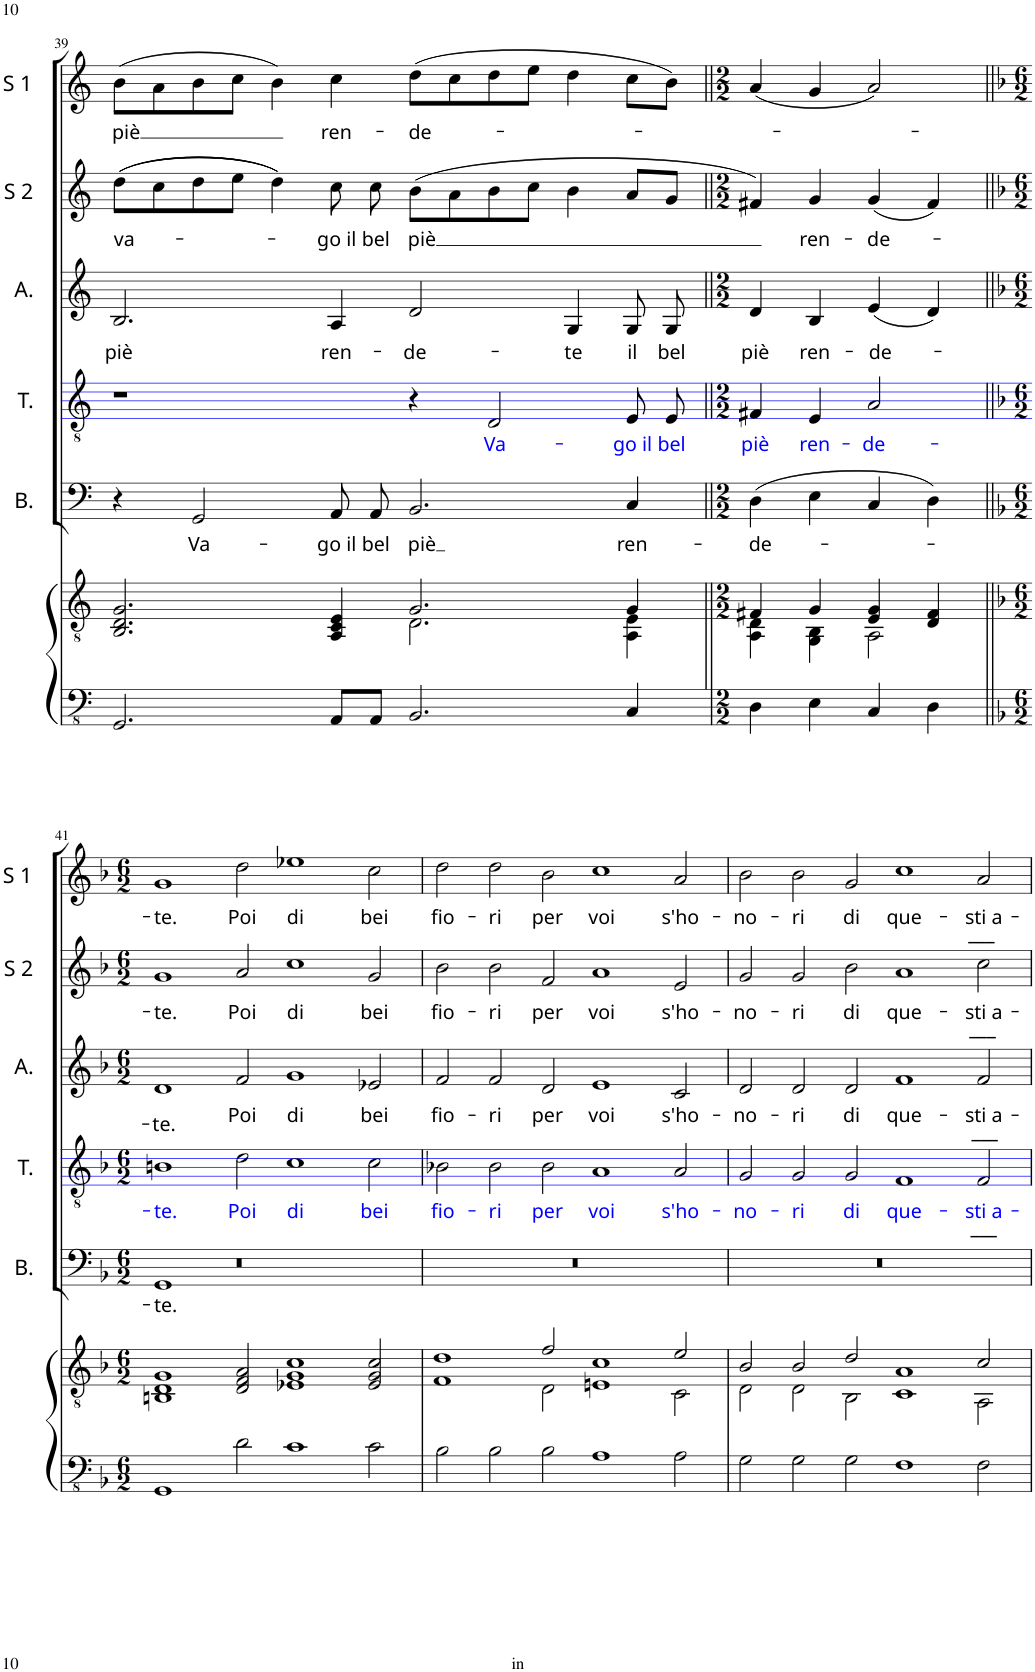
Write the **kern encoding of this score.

**kern	**kern	**kern	**text	**kern	**text	**kern	**text	**kern	**text	**kern	**text
*part6	*part6	*part5	*part5	*part4	*part4	*part3	*part3	*part2	*part2	*part1	*part1
*staff7	*staff6	*staff5	*staff5	*staff4	*staff4	*staff3	*staff3	*staff2	*staff2	*staff1	*staff1
*I"Piano	*	*I"B.	*	*I"T.	*	*I"A.	*	*I"S 2	*	*I"S 1	*
*I'Pno	*	*I'B.	*	*I'T.	*	*I'A.	*	*I'S 2	*	*I'S 1	*
!!LO:PB:g=z
*clefFv4	*clefGv2	*clefF4	*	*clefGv2	*	*clefG2	*	*clefG2	*	*clefG2	*
*k[]	*k[]	*k[]	*	*k[]	*	*k[]	*	*k[]	*	*k[]	*
*M4/2	*M4/2	*M4/2	*	*M4/2	*	*M4/2	*	*M4/2	*	*M4/2	*
=39	=39	=39	=39	=39	=39	=39	=39	=39	=39	=39	=39
*	*^	*	*	*	*	*	*	*	*	*	*
!	!	!	!	!	!	!	!	!LO:LY:b	!	!LO:LY:b	!	!LO:LY:b
2.GGG/	2.BB/ 2.D/ 2.G/	1ryy	4r	.	1r	.	2.B/	piè	((8dd\L	va-	(8b\L	-piè
.	.	.	.	.	.	.	.	.	8cc\	.	8a\	.
!	!	!	!	!LO:LY:b	!	!	!	!	!	!	!	!
.	.	.	2GG/	Va-	.	.	.	.	8dd\	.	8b\	.
.	.	.	.	.	.	.	.	.	8ee\J	.	8cc\J	.
.	.	.	.	.	.	.	.	.	4dd\))	.	4b\)	.
!	!	!	!	!LO:LY:b	!	!	!	!LO:LY:b	!	!LO:LY:b	!	!LO:LY:b
8AAA/L	4AA/ 4C/ 4E/	.	8AA/L	-go il	.	.	4A/	ren-	8cc\	-go il	4cc\	ren-
!	!	!	!	!LO:LY:b	!	!	!	!	!	!LO:LY:b	!	!
8AAA/J	.	.	8AA/J	bel	.	.	.	.	8cc\	bel	.	.
!	!	!	!	!LO:LY:b	!	!	!	!LO:LY:b	!	!LO:LY:b	!	!LO:LY:b
2.BBB/	2.G/	2.D\	2.BB/	piè	4r	.	2d/	-de-	(8b\L	-piè	(8dd\L	-de-
.	.	.	.	.	.	.	.	.	8a\	.	8cc\	.
!	!	!	!	!	!	!LO:LY:b:color=#0000FF	!	!	!	!	!	!
.	.	.	.	.	2D/	Va-	.	.	8b\	.	8dd\	.
.	.	.	.	.	.	.	.	.	8cc\J	.	8ee\J	.
!	!	!	!	!	!	!	!	!LO:LY:b	!	!	!	!
.	.	.	.	.	.	.	4G/	-te	4b\	.	4dd\	.
!	!	!	!	!LO:LY:b	!	!LO:LY:b:color=#0000FF	!	!LO:LY:b	!	!	!	!
4CC/	4G/	4AA\ 4E\	4C/	ren-	8E/L	-go il	8G/L	il	8a/L	.	8cc\L	.
!	!	!	!	!	!	!LO:LY:b:color=#0000FF	!	!LO:LY:b	!	!	!	!
.	.	.	.	.	8E/J	bel	8G/J	bel	8g/J	.	8b\J)	.
=40||	=40||	=40||	=40||	=40||	=40||	=40||	=40||	=40||	=40||	=40||	=40||	=40||
*M2/2	*M2/2	*	*M2/2	*	*M2/2	*	*M2/2	*	*M2/2	*	*M2/2	*
!	!	!	!	!LO:LY:b	!	!LO:LY:b:color=#0000FF	!	!LO:LY:b	!	!	!	!
4DD\	4F#X/	4AA\ 4D\	(4D\	-de-	4F#X/	piè	4d/	piè	4f#X/)	.	(4a/	.
!	!	!	!	!	!	!LO:LY:b:color=#0000FF	!	!LO:LY:b	!	!LO:LY:b	!	!
4EE\	4G/	4GG\ 4BB\	4E\	.	4E/	ren-	4B/	ren-	4g/	ren-	4g/	.
!	!	!	!	!	!	!LO:LY:b:color=#0000FF	!	!LO:LY:b	!	!LO:LY:b	!	!
4CC/	4E/ 4G/	2AA\	4C/	.	2A/	-de-	(4e/	-de-	(4g/	-de-	2a/)	.
4DD\	4D/ 4F#/	.	4D\)	.	.	.	4d/)	.	4f#/)	.	.	.
!!LO:LB:g=z
=41||	=41||	=41||	=41||	=41||	=41||	=41||	=41||	=41||	=41||	=41||	=41||	=41||
*k[b-]	*k[b-]	*	*k[b-]	*	*k[b-]	*	*k[b-]	*	*k[b-]	*	*k[b-]	*
*M6/2	*M6/2	*	*M6/2	*	*M6/2	*	*M6/2	*	*M6/2	*	*M6/2	*
*^	*	*	*	*	*	*	*	*	*	*	*	*
!	!	!	!	!	!LO:LY:b	!	!LO:LY:b:color=#0000FF	!	!LO:LY:b	!	!LO:LY:b	!	!LO:LY:b
1GGG	1ryy	1G	1BBn 1D	1GG	-te.	1Bn	te.	1d	-te.	1g	-te.	1g	-te.
!	!	!	!	!	!	!	!LO:LY:b:color=#0000FF	!	!LO:LY:b	!	!LO:LY:b	!	!LO:LY:b
0ryy	2D\	2D/ 2F/ 2A/	0ryy	0r	.	2d\	Poi	2f/	Poi	2a/	Poi	2dd\	Poi
!	!	!	!	!	!	!	!LO:LY:b:color=#0000FF	!	!LO:LY:b	!	!LO:LY:b	!	!LO:LY:b
.	1C	1E-X 1G 1c	.	.	.	1c	di	1g	di	1cc	di	1ee-X	di
!	!	!	!	!	!	!	!LO:LY:b:color=#0000FF	!	!LO:LY:b	!	!LO:LY:b	!	!LO:LY:b
.	2C\	2E-/ 2G/ 2c/	.	.	.	2c\	bei	2e-X/	bei	2g/	bei	2cc\	bei
=42	=42	=42	=42	=42	=42	=42	=42	=42	=42	=42	=42	=42	=42
!	!	!	!	!	!	!	!LO:LY:b:color=#0000FF	!	!LO:LY:b	!	!LO:LY:b	!	!LO:LY:b
*v	*v	*	*	*	*	*	*	*	*	*	*	*	*
2BB-\	1d	1F	0.r	.	2B-X\	fio-	2f/	fio-	2b-\	fio-	2dd\	fio-
!	!	!	!	!	!	!LO:LY:b:color=#0000FF	!	!LO:LY:b	!	!LO:LY:b	!	!LO:LY:b
2BB-\	.	.	.	.	2B-\	-ri	2f/	-ri	2b-\	-ri	2dd\	-ri
!	!	!	!	!	!	!LO:LY:b:color=#0000FF	!	!LO:LY:b	!	!LO:LY:b	!	!LO:LY:b
2BB-\	2f/	2D\	.	.	2B-\	per	2d/	per	2f/	per	2b-\	per
!	!	!	!	!	!	!LO:LY:b:color=#0000FF	!	!LO:LY:b	!	!LO:LY:b	!	!LO:LY:b
1AA	1c	1En	.	.	1A	voi	1e	voi	1a	voi	1cc	voi
!	!	!	!	!	!	!LO:LY:b:color=#0000FF	!	!LO:LY:b	!	!LO:LY:b	!	!LO:LY:b
2AA\	2e/	2C\	.	.	2A/	s'ho-	2c/	s'ho-	2e/	s'ho-	2a/	s'ho-
=43	=43	=43	=43	=43	=43	=43	=43	=43	=43	=43	=43	=43
!	!	!	!	!	!	!LO:LY:b:color=#0000FF	!	!LO:LY:b	!	!LO:LY:b	!	!LO:LY:b
2GG\	2B-/	2D\	0.r	.	2G/	-no-	2d/	-no-	2g/	-no-	2b-\	-no-
!	!	!	!	!	!	!LO:LY:b:color=#0000FF	!	!LO:LY:b	!	!LO:LY:b	!	!LO:LY:b
2GG\	2B-/	2D\	.	.	2G/	-ri	2d/	-ri	2g/	-ri	2b-\	-ri
!	!	!	!	!	!	!LO:LY:b:color=#0000FF	!	!LO:LY:b	!	!LO:LY:b	!	!LO:LY:b
2GG\	2d/	2BB-\	.	.	2G/	di	2d/	di	2b-\	di	2g/	di
!	!	!	!	!	!	!LO:LY:b:color=#0000FF	!	!LO:LY:b	!	!LO:LY:b	!	!LO:LY:b
1FF	1A	1C	.	.	1F	que-	1f	que-	1a	que-	1cc	que-
!	!	!	!	!	!	!	!	!	!	!	!LO:TX:b:B:t=___	!
!	!	!	!	!	!	!	!	!	!LO:TX:b:B:t=___	!	!	!
!	!	!	!	!	!	!	!LO:TX:b:B:t=___	!	!	!	!	!
!	!	!	!	!	!LO:TX:b:B:t=___	!	!	!	!	!	!	!
!	!	!	!	!	!	!LO:LY:b:color=#0000FF	!	!LO:LY:b	!	!LO:LY:b	!	!LO:LY:b
2FF\	2c/	2AA\	.	.	2F/	-sti a-	2f/	-sti a-	2cc\	-sti a-	2a/	-sti a-
*	*v	*v	*	*	*	*	*	*	*	*	*	*
=	=	=	=	=	=	=	=	=	=	=	=
*-	*-	*-	*-	*-	*-	*-	*-	*-	*-	*-	*-
